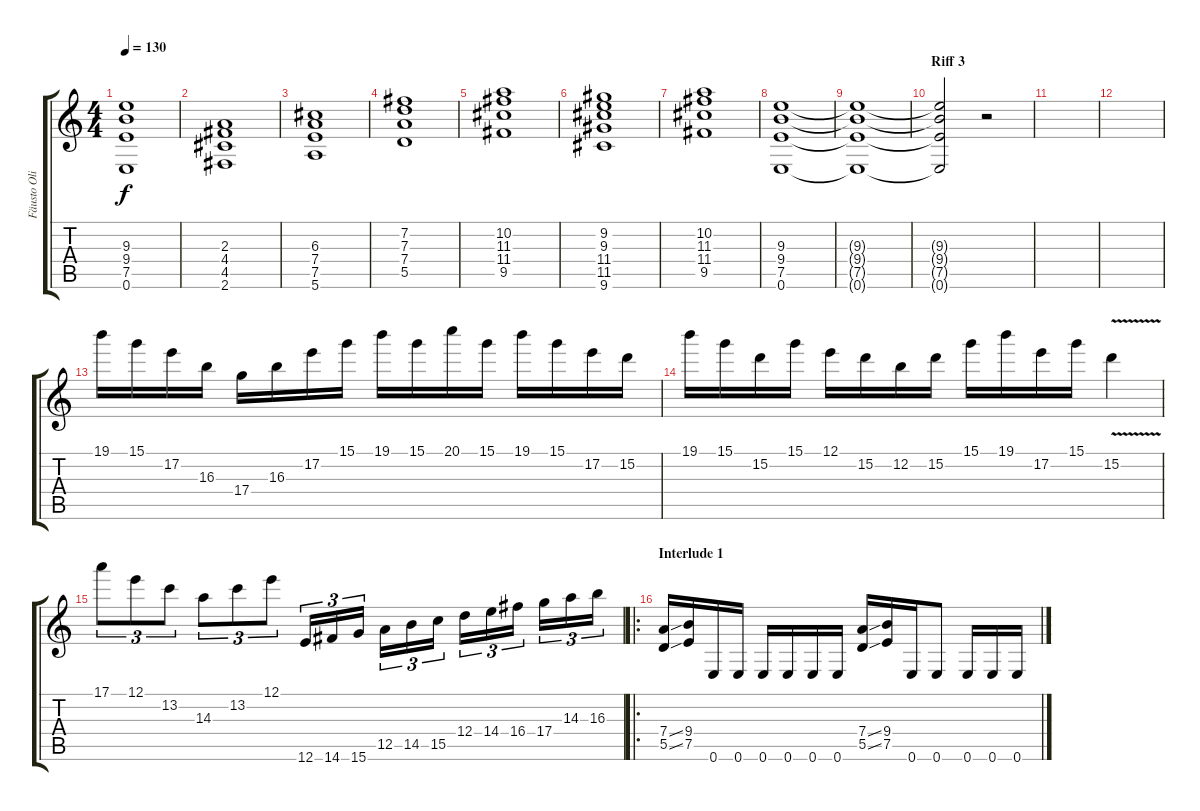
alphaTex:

\track ("Fäusto Oliveira (Lead Guitar)" "Fäusto Oli") {instrument distortionguitar}
\staff {score tabs}
\tuning (E4 B3 G3 D3 A2 E2) {hide}
\ts (4 4)
\tempo 130
\clef g2
\ks c
(9.3{t} 9.4{t} 7.5{t} 0.6{t}).1{dy f} |
(2.3 4.4 4.5 2.6).1 |
(6.3 7.4 7.5 5.6).1 |
(7.2 7.3 7.4 5.5).1 |
(10.2 11.3 11.4 9.5).1 |
(9.2 9.3 11.4 11.5 9.6).1 |
(10.2 11.3 11.4 9.5).1 |
(9.3 9.4 7.5 0.6).1 |
(9.3{t} 9.4{t} 7.5{t} 0.6{t}).1 |
\section ("" "Riff 3")
(9.3{t} 9.4{t} 7.5{t} 0.6{t}).2 r.2 |
|
|
19.1.16 15.1.16 17.2.16 16.3.16 17.4.16 16.3.16 17.2.16 15.1.16 19.1.16 15.1.16 20.1.16 15.1.16 19.1.16 15.1.16 17.2.16 15.2.16 |
19.1.16 15.1.16 15.2.16 15.1.16 12.1.16 15.2.16 12.2.16 15.2.16 15.1.16 19.1.16 17.2.16 15.1.16 15.2{v}.4 |
17.1.8{tu (3 2)} 12.1.8{tu (3 2)} 13.2.8{tu (3 2)} 14.3.8{tu (3 2)} 13.2.8{tu (3 2)} 12.1.8{tu (3 2)} 12.6.16{tu (3 2)} 14.6.16{tu (3 2)} 15.6.16{tu (3 2)} 12.5.16{tu (3 2)} 14.5.16{tu (3 2)} 15.5.16{tu (3 2)} 12.4.16{tu (3 2)} 14.4.16{tu (3 2)} 16.4.16{tu (3 2)} 17.4.16{tu (3 2)} 14.3.16{tu (3 2)} 16.3.16{tu (3 2)} |
\ro
\section ("" "Interlude 1")
(7.4{ss} 5.5{ss}).16 (9.4 7.5).16 0.6.16 0.6.16 0.6.16 0.6.16 0.6.16 0.6.16 (7.4{ss} 5.5{ss}).16 (9.4 7.5).16 0.6.16 0.6.8 0.6.16 0.6.16 0.6.16
